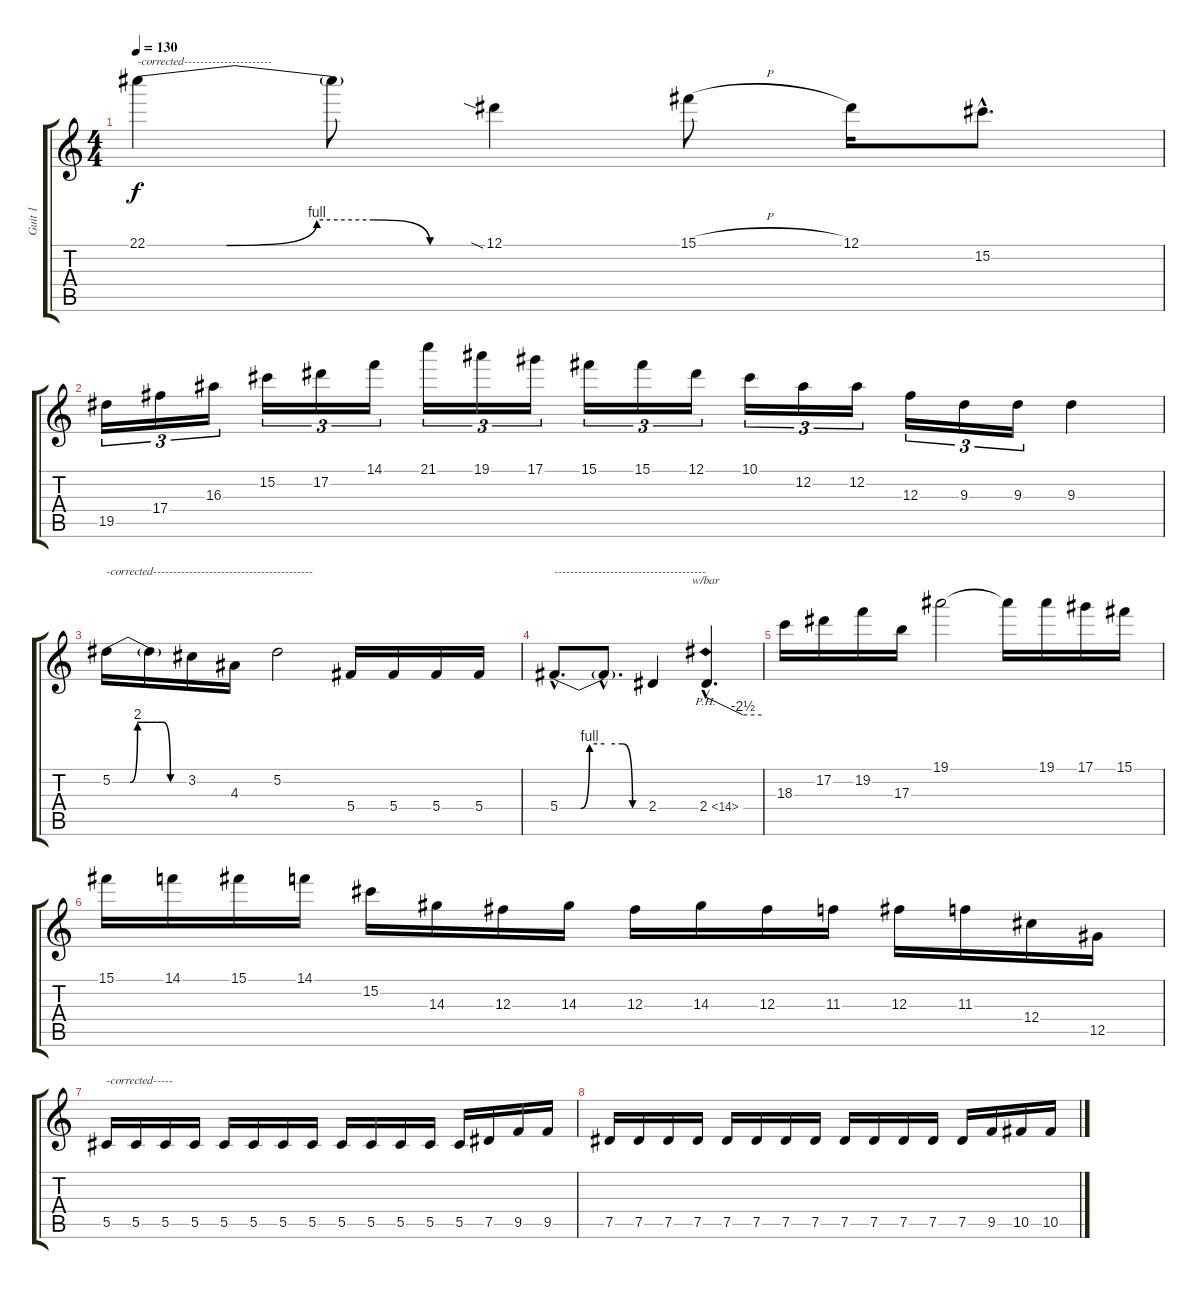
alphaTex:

\track ("Guit 1" "Guit 1") {instrument distortionguitar}
\staff {score tabs}
\tuning (Eb4 Bb3 Gb3 Db3 Ab2 Eb2) {hide}
\ts (4 4)
\tempo 130
\clef g2
\ks c
22.1{be (custom 0 0 14 0 30 4 40 4 50 0 60 0)}.4{txt "-corrected----------------------" dy f} 22.1{t}.8 12.1{sia}.4 15.1{h}.8 12.1.16 15.2{hac}.8{d} |
19.5.16{tu (3 2)} 17.4.16{tu (3 2)} 16.3.16{tu (3 2)} 15.2.16{tu (3 2)} 17.2.16{tu (3 2)} 14.1.16{tu (3 2)} 21.1.16{tu (3 2)} 19.1.16{tu (3 2)} 17.1.16{tu (3 2)} 15.1.16{tu (3 2)} 15.1.16{tu (3 2)} 12.1.16{tu (3 2)} 10.1.16{tu (3 2)} 12.2.16{tu (3 2)} 12.2.16{tu (3 2)} 12.3.16{tu (3 2)} 9.3.16{tu (3 2)} 9.3.16{tu (3 2)} 9.3.4 |
5.2{be (custom 0 0 10 0 14 0 20 8 25 8 30 8 35 8 40 8 46 0 51 0 60 0)}.16{txt "-corrected----------------------------------------"} 5.2{t}.16 3.2.16 4.3.16 5.2.2 5.4.16 5.4.16 5.4.16 5.4.16 |
5.4{be (custom 0 0 14 0 20 4 30 4 42 4 49 0 60 0) hac}.8{d txt "--------------------------------------"} 5.4{hac t}.8{d} 2.4.4 2.4{ph 12 hac}.4{d tbe (custom default 0 0 40 -10 60 -10)} |
18.3.16 17.2.16 19.2.16 17.3.16 19.1.2 19.1{t}.16 19.1.16 17.1.16 15.1.16 |
15.1.16 14.1.16 15.1.16 14.1.16 15.2.16 14.3.16 12.3.16 14.3.16 12.3.16 14.3.16 12.3.16 11.3.16 12.3.16 11.3.16 12.4.16 12.5.16 |
5.5.16{txt "-corrected-----"} 5.5.16 5.5.16 5.5.16 5.5.16 5.5.16 5.5.16 5.5.16 5.5.16 5.5.16 5.5.16 5.5.16 5.5.16 7.5.16 9.5.16 9.5.16 |
7.5.16 7.5.16 7.5.16 7.5.16 7.5.16 7.5.16 7.5.16 7.5.16 7.5.16 7.5.16 7.5.16 7.5.16 7.5.16 9.5.16 10.5.16 10.5.16
